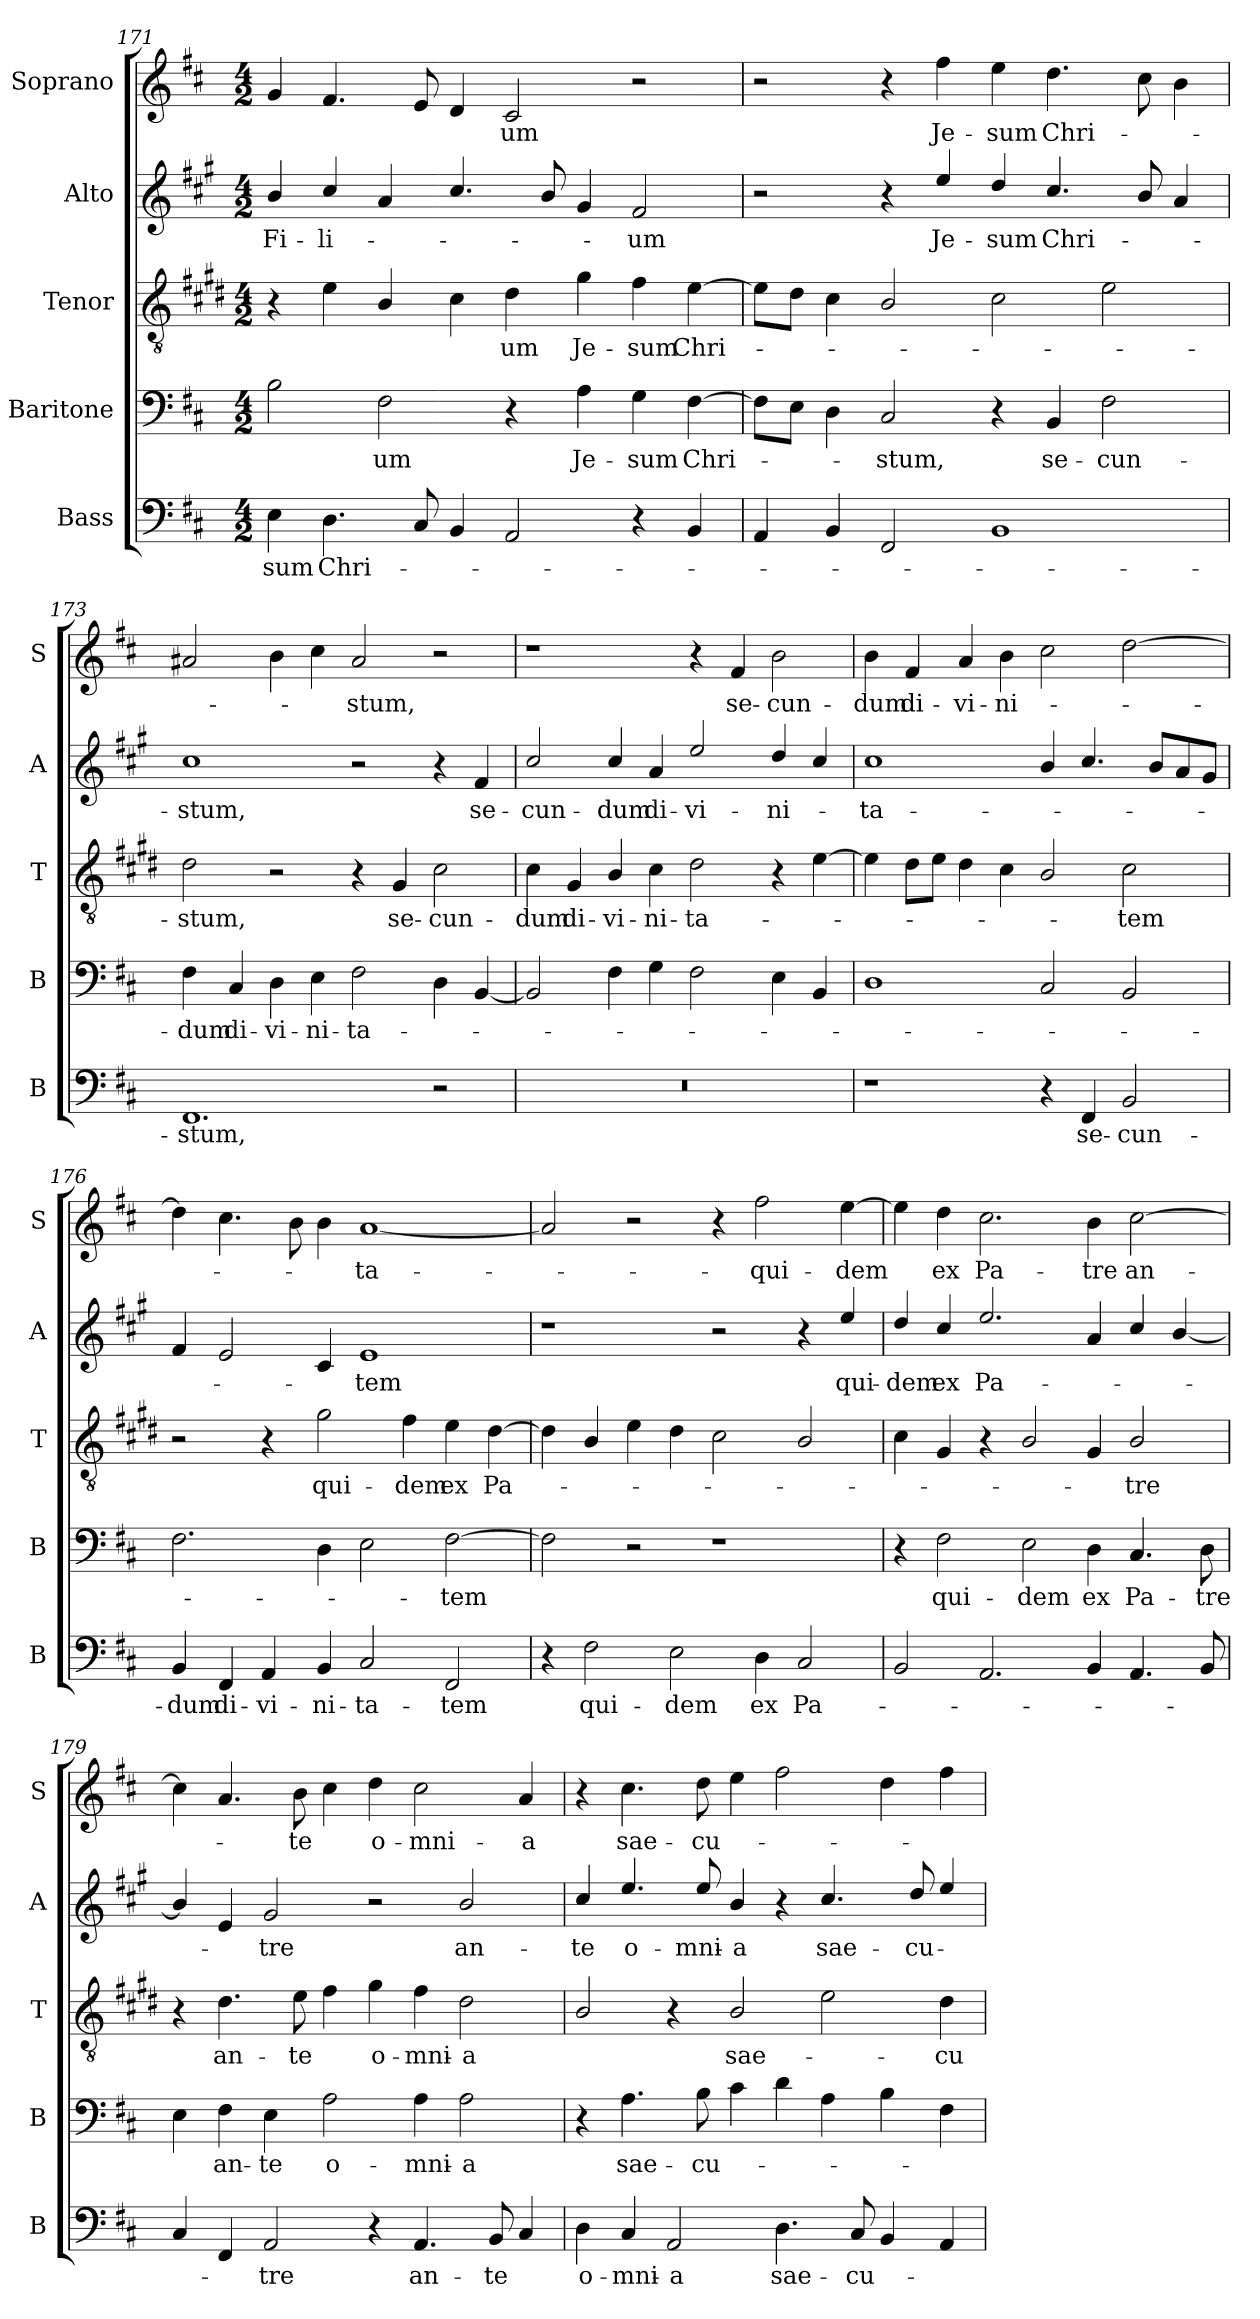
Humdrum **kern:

**kern	**text	**kern	**text	**kern	**text	**kern	**text	**kern	**text
*part5	*part5	*part4	*part4	*part3	*part3	*part2	*part2	*part1	*part1
*staff5	*staff5	*staff4	*staff4	*staff3	*staff3	*staff2	*staff2	*staff1	*staff1
*I"Bass	*	*I"Baritone	*	*I"Tenor	*	*I"Alto	*	*I"Soprano	*
*I'B	*	*I'B	*	*I'T	*	*I'A	*	*I'S	*
!!LO:LB:g=z
*clefF4	*	*clefF4	*	*clefGv2	*	*clefG2	*	*clefG2	*
*	*	*	*	*ITrd1c2	*	*ITrd4c7	*	*	*
*k[f#c#]	*	*k[f#c#]	*	*k[f#c#]	*	*k[f#c#]	*	*k[f#c#]	*
*D:	*	*D:	*	*D:	*	*D:	*	*D:	*
*M4/2	*	*M4/2	*	*M4/2	*	*M4/2	*	*M4/2	*
=171	=171	=171	=171	=171	=171	=171	=171	=171	=171
!	!LO:LY:b	!	!	!	!	!	!LO:LY:b	!	!
4E\	-sum	2B\	.	4r	.	4e/	Fi-	4g/	.
!	!LO:LY:b	!	!	!	!	!	!LO:LY:b	!	!
4.D\	Chri-	.	.	4d\	.	4f#/	-li-	4.f#/	.
!	!	!	!LO:LY:b	!	!	!	!	!	!
.	.	2F#\	-um	4A/	.	4d/	.	.	.
8C#/	.	.	.	.	.	.	.	8e/	.
4BB/	.	.	.	4B\	.	4.f#/	.	4d/	.
!	!	!	!	!	!LO:LY:b	!	!	!	!LO:LY:b
2AA/	.	4r	.	4c#\	-um	.	.	2c#/	-um
.	.	.	.	.	.	8e/	.	.	.
!	!	!	!LO:LY:b	!	!LO:LY:b	!	!	!	!
.	.	4A\	Je-	4f#\	Je-	4c#/	.	.	.
!	!	!	!LO:LY:b	!	!LO:LY:b	!	!LO:LY:b	!	!
4r	.	4G\	-sum	4e\	-sum	2B/	-um	2r	.
!	!	!	!LO:LY:b	!	!LO:LY:b	!	!	!	!
4BB/	.	[4F#\	Chri-	[4d\	Chri-	.	.	.	.
!!LO:PB:g=z
=172	=172	=172	=172	=172	=172	=172	=172	=172	=172
4AA/	.	8F#\L]	.	8d\L]	.	2r	.	2r	.
.	.	8E\J	.	8c#\J	.	.	.	.	.
4BB/	.	4D\	.	4B\	.	.	.	.	.
!	!	!	!LO:LY:b	!	!	!	!	!	!
2FF#/	.	2C#/	-stum,	2A/	.	4r	.	4r	.
!	!	!	!	!	!	!	!LO:LY:b	!	!LO:LY:b
.	.	.	.	.	.	4a/	Je-	4ff#\	Je-
!	!	!	!	!	!	!	!LO:LY:b	!	!LO:LY:b
1BB	.	4r	.	2B\	.	4g/	-sum	4ee\	-sum
!	!	!	!LO:LY:b	!	!	!	!LO:LY:b	!	!LO:LY:b
.	.	4BB/	se-	.	.	4.f#/	Chri-	4.dd\	Chri-
!	!	!	!LO:LY:b	!	!	!	!	!	!
.	.	2F#\	-cun-	2d\	.	.	.	.	.
.	.	.	.	.	.	8e/	.	8cc#\	.
.	.	.	.	.	.	4d/	.	4b\	.
=173	=173	=173	=173	=173	=173	=173	=173	=173	=173
!	!LO:LY:b	!	!LO:LY:b	!	!LO:LY:b	!	!LO:LY:b	!	!
1.FF#	-stum,	4F#\	-dum	2c#\	-stum,	1f#	-stum,	2a#X/	.
!	!	!	!LO:LY:b	!	!	!	!	!	!
.	.	4C#/	di-	.	.	.	.	.	.
!	!	!	!LO:LY:b	!	!	!	!	!	!
.	.	4D\	-vi-	2r	.	.	.	4b\	.
!	!	!	!LO:LY:b	!	!	!	!	!	!
.	.	4E\	-ni-	.	.	.	.	4cc#\	.
!	!	!	!LO:LY:b	!	!	!	!	!	!LO:LY:b
.	.	2F#\	-ta-	4r	.	2r	.	2a#/	-stum,
!	!	!	!	!	!LO:LY:b	!	!	!	!
.	.	.	.	4F#/	se-	.	.	.	.
!	!	!	!	!	!LO:LY:b	!	!	!	!
2r	.	4D\	.	2B\	-cun-	4r	.	2r	.
!	!	!	!	!	!	!	!LO:LY:b	!	!
.	.	[4BB/	.	.	.	4B/	se-	.	.
=174	=174	=174	=174	=174	=174	=174	=174	=174	=174
!	!	!	!	!	!LO:LY:b	!	!LO:LY:b	!	!
0r	.	2BB/]	.	4B\	-dum	2f#/	-cun-	1r	.
!	!	!	!	!	!LO:LY:b	!	!	!	!
.	.	.	.	4F#/	di-	.	.	.	.
!	!	!	!	!	!LO:LY:b	!	!LO:LY:b	!	!
.	.	4F#\	.	4A/	-vi-	4f#/	-dum	.	.
!	!	!	!	!	!LO:LY:b	!	!LO:LY:b	!	!
.	.	4G\	.	4B\	-ni-	4d/	di-	.	.
!	!	!	!	!	!LO:LY:b	!	!LO:LY:b	!	!
.	.	2F#\	.	2c#\	-ta-	2a/	-vi-	4r	.
!	!	!	!	!	!	!	!	!	!LO:LY:b
.	.	.	.	.	.	.	.	4f#/	se-
!	!	!	!	!	!	!	!LO:LY:b	!	!LO:LY:b
.	.	4E\	.	4r	.	4g/	-ni-	2b\	-cun-
.	.	4BB/	.	[4d\	.	4f#/	.	.	.
!!LO:LB:g=z
=175	=175	=175	=175	=175	=175	=175	=175	=175	=175
!	!	!	!	!	!	!	!LO:LY:b	!	!LO:LY:b
1r	.	1D	.	4d\]	.	1f#	-ta-	4b\	-dum
!	!	!	!	!	!	!	!	!	!LO:LY:b
.	.	.	.	8c#\L	.	.	.	4f#/	di-
.	.	.	.	8d\J	.	.	.	.	.
!	!	!	!	!	!	!	!	!	!LO:LY:b
.	.	.	.	4c#\	.	.	.	4a/	-vi-
!	!	!	!	!	!	!	!	!	!LO:LY:b
.	.	.	.	4B\	.	.	.	4b\	-ni-
4r	.	2C#/	.	2A/	.	4e/	.	2cc#\	.
!	!LO:LY:b	!	!	!	!	!	!	!	!
4FF#/	se-	.	.	.	.	4.f#/	.	.	.
!	!LO:LY:b	!	!	!	!LO:LY:b	!	!	!	!
2BB/	-cun-	2BB/	.	2B\	-tem	.	.	[2dd\	.
.	.	.	.	.	.	8e/L	.	.	.
.	.	.	.	.	.	8d/	.	.	.
.	.	.	.	.	.	8c#/J	.	.	.
=176	=176	=176	=176	=176	=176	=176	=176	=176	=176
!	!LO:LY:b	!	!	!	!	!	!	!	!
4BB/	-dum	2.F#\	.	2r	.	4B/	.	4dd\]	.
!	!LO:LY:b	!	!	!	!	!	!	!	!
4FF#/	di-	.	.	.	.	2A/	.	4.cc#\	.
!	!LO:LY:b	!	!	!	!	!	!	!	!
4AA/	-vi-	.	.	4r	.	.	.	.	.
.	.	.	.	.	.	.	.	8b\	.
!	!LO:LY:b	!	!	!	!LO:LY:b	!	!	!	!
4BB/	-ni-	4D\	.	2f#\	qui-	4F#/	.	4b\	.
!	!LO:LY:b	!	!	!	!	!	!LO:LY:b	!	!LO:LY:b
2C#/	-ta-	2E\	.	.	.	1A	-tem	[1a	-ta-
!	!	!	!	!	!LO:LY:b	!	!	!	!
.	.	.	.	4e\	-dem	.	.	.	.
!	!LO:LY:b	!	!LO:LY:b	!	!LO:LY:b	!	!	!	!
2FF#/	-tem	[2F#\	-tem	4d\	ex	.	.	.	.
!	!	!	!	!	!LO:LY:b	!	!	!	!
.	.	.	.	[4c#\	Pa-	.	.	.	.
!!LO:PB:g=z
=177	=177	=177	=177	=177	=177	=177	=177	=177	=177
4r	.	2F#\]	.	4c#\]	.	1r	.	2a/]	.
!	!LO:LY:b	!	!	!	!	!	!	!	!
2F#\	qui-	.	.	4A/	.	.	.	.	.
.	.	2r	.	4d\	.	.	.	2r	.
!	!LO:LY:b	!	!	!	!	!	!	!	!
2E\	-dem	.	.	4c#\	.	.	.	.	.
.	.	1r	.	2B\	.	2r	.	4r	.
!	!LO:LY:b	!	!	!	!	!	!	!	!LO:LY:b
4D\	ex	.	.	.	.	.	.	2ff#\	-qui-
!	!LO:LY:b	!	!	!	!	!	!	!	!
2C#/	Pa-	.	.	2A/	.	4r	.	.	.
!	!	!	!	!	!	!	!LO:LY:b	!	!LO:LY:b
.	.	.	.	.	.	4a/	qui-	[4ee\	-dem
=178	=178	=178	=178	=178	=178	=178	=178	=178	=178
!	!	!	!	!	!	!	!LO:LY:b	!	!
2BB/	.	4r	.	4B\	.	4g/	-dem	4ee\]	.
!	!	!	!LO:LY:b	!	!	!	!LO:LY:b	!	!LO:LY:b
.	.	2F#\	qui-	4F#/	.	4f#/	ex	4dd\	ex
!	!	!	!	!	!	!	!LO:LY:b	!	!LO:LY:b
2.AA/	.	.	.	4r	.	2.a/	Pa-	2.cc#\	Pa-
!	!	!	!LO:LY:b	!	!	!	!	!	!
.	.	2E\	-dem	2A/	.	.	.	.	.
!	!	!	!LO:LY:b	!	!	!	!	!	!LO:LY:b
4BB/	.	4D\	ex	4F#/	.	4d/	.	4b\	-tre
!	!	!	!LO:LY:b	!	!LO:LY:b	!	!	!	!LO:LY:b
4.AA/	.	4.C#/	Pa-	2A/	-tre	4f#/	.	[2cc#\	an-
.	.	.	.	.	.	[4e/	.	.	.
!	!	!	!LO:LY:b	!	!	!	!	!	!
8BB/	.	8D\	-tre	.	.	.	.	.	.
=179	=179	=179	=179	=179	=179	=179	=179	=179	=179
4C#/	.	4E\	.	4r	.	4e/]	.	4cc#\]	.
!	!	!	!LO:LY:b	!	!LO:LY:b	!	!	!	!
4FF#/	.	4F#\	an-	4.c#\	an-	4A/	.	4.a/	.
!	!LO:LY:b	!	!LO:LY:b	!	!	!	!LO:LY:b	!	!
2AA/	-tre	4E\	-te	.	.	2c#/	-tre	.	.
!	!	!	!	!	!LO:LY:b	!	!	!	!LO:LY:b
.	.	.	.	8d\	-te	.	.	8b\	-te
!	!	!	!LO:LY:b	!	!	!	!	!	!
.	.	2A\	o-	4e\	.	.	.	4cc#\	.
!	!	!	!	!	!LO:LY:b	!	!	!	!LO:LY:b
4r	.	.	.	4f#\	o-	2r	.	4dd\	o-
!	!LO:LY:b	!	!LO:LY:b	!	!LO:LY:b	!	!	!	!LO:LY:b
4.AA/	an-	4A\	-mni-	4e\	-mni-	.	.	2cc#\	-mni-
!	!	!	!LO:LY:b	!	!LO:LY:b	!	!LO:LY:b	!	!
.	.	2A\	-a	2c#\	-a	2e/	an-	.	.
!	!LO:LY:b	!	!	!	!	!	!	!	!
8BB/	-te	.	.	.	.	.	.	.	.
!	!	!	!	!	!	!	!	!	!LO:LY:b
4C#/	.	.	.	.	.	.	.	4a/	-a
!!LO:LB:g=z
=180	=180	=180	=180	=180	=180	=180	=180	=180	=180
!	!LO:LY:b	!	!	!	!	!	!LO:LY:b	!	!
4D\	o-	4r	.	2A/	.	4f#/	-te	4r	.
!	!LO:LY:b	!	!LO:LY:b	!	!	!	!LO:LY:b	!	!LO:LY:b
4C#/	-mni-	4.A\	sae-	.	.	4.a/	o-	4.cc#\	sae-
!	!LO:LY:b	!	!	!	!	!	!	!	!
2AA/	-a	.	.	4r	.	.	.	.	.
!	!	!	!LO:LY:b	!	!	!	!LO:LY:b	!	!LO:LY:b
.	.	8B\	-cu-	.	.	8a/	-mni-	8dd\	-cu-
!	!	!	!	!	!LO:LY:b	!	!LO:LY:b	!	!
.	.	4c#\	.	2A/	sae-	4e/	-a	4ee\	.
!	!LO:LY:b	!	!	!	!	!	!	!	!
4.D\	sae-	4d\	.	.	.	4r	.	2ff#\	.
!	!	!	!	!	!	!	!LO:LY:b	!	!
.	.	4A\	.	2d\	.	4.f#/	sae-	.	.
!	!LO:LY:b	!	!	!	!	!	!	!	!
8C#/	-cu-	.	.	.	.	.	.	.	.
4BB/	.	4B\	.	.	.	.	.	4dd\	.
!	!	!	!	!	!	!	!LO:LY:b	!	!
.	.	.	.	.	.	8g/	-cu-	.	.
!	!	!	!	!	!LO:LY:b	!	!	!	!
4AA/	.	4F#\	.	4c#\	-cu-	4a/	.	4ff#\	.
=	=	=	=	=	=	=	=	=	=
*-	*-	*-	*-	*-	*-	*-	*-	*-	*-
